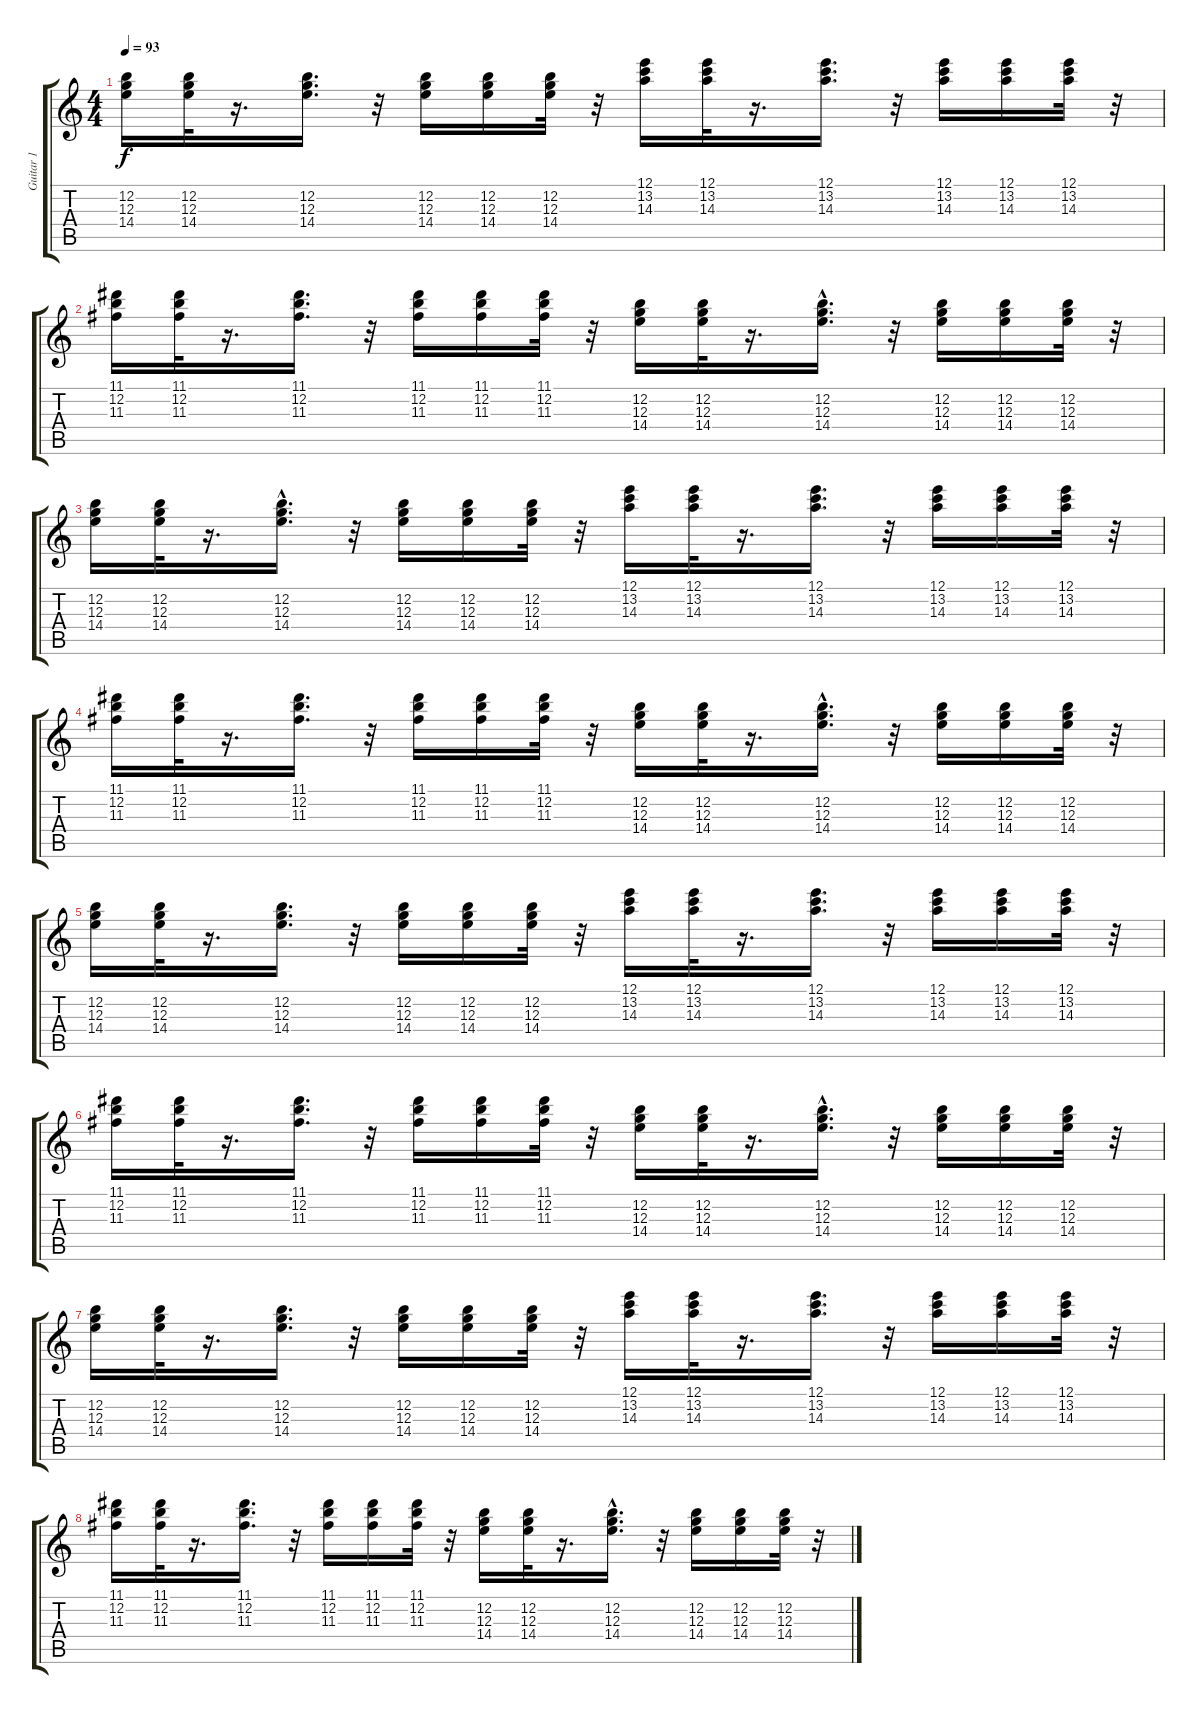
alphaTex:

\track ("Guitar 1" "Guitar 1") {instrument acousticguitarsteel}
\staff {score tabs}
\tuning (E4 B3 G3 D3 A2 E2) {hide}
\ts (4 4)
\tempo 93
\clef g2
\ks c
(12.2 12.3 14.4).16{dy f instrument acousticguitarsteel} (12.2 12.3 14.4).32 r.16{d} (12.2 12.3 14.4).16{d} r.32 (12.2 12.3 14.4).16 (12.2 12.3 14.4).16 (12.2 12.3 14.4).32 r.32 (12.1 13.2 14.3).16 (12.1 13.2 14.3).32 r.16{d} (12.1 13.2 14.3).16{d} r.32 (12.1 13.2 14.3).16 (12.1 13.2 14.3).16 (12.1 13.2 14.3).32 r.32 |
(11.1 12.2 11.3).16 (11.1 12.2 11.3).32 r.16{d} (11.1 12.2 11.3).16{d} r.32 (11.1 12.2 11.3).16 (11.1 12.2 11.3).16 (11.1 12.2 11.3).32 r.32 (12.2 12.3 14.4).16 (12.2 12.3 14.4).32 r.16{d} (12.2 12.3 14.4{hac}).16{d} r.32 (12.2 12.3 14.4).16 (12.2 12.3 14.4).16 (12.2 12.3 14.4).32 r.32 |
(12.2 12.3 14.4).16 (12.2 12.3 14.4).32 r.16{d} (12.2 12.3 14.4{hac}).16{d} r.32 (12.2 12.3 14.4).16 (12.2 12.3 14.4).16 (12.2 12.3 14.4).32 r.32 (12.1 13.2 14.3).16 (12.1 13.2 14.3).32 r.16{d} (12.1 13.2 14.3).16{d} r.32 (12.1 13.2 14.3).16 (12.1 13.2 14.3).16 (12.1 13.2 14.3).32 r.32 |
(11.1 12.2 11.3).16 (11.1 12.2 11.3).32 r.16{d} (11.1 12.2 11.3).16{d} r.32 (11.1 12.2 11.3).16 (11.1 12.2 11.3).16 (11.1 12.2 11.3).32 r.32 (12.2 12.3 14.4).16 (12.2 12.3 14.4).32 r.16{d} (12.2 12.3 14.4{hac}).16{d} r.32 (12.2 12.3 14.4).16 (12.2 12.3 14.4).16 (12.2 12.3 14.4).32 r.32 |
(12.2 12.3 14.4).16 (12.2 12.3 14.4).32 r.16{d} (12.2 12.3 14.4).16{d} r.32 (12.2 12.3 14.4).16 (12.2 12.3 14.4).16 (12.2 12.3 14.4).32 r.32 (12.1 13.2 14.3).16 (12.1 13.2 14.3).32 r.16{d} (12.1 13.2 14.3).16{d} r.32 (12.1 13.2 14.3).16 (12.1 13.2 14.3).16 (12.1 13.2 14.3).32 r.32 |
(11.1 12.2 11.3).16 (11.1 12.2 11.3).32 r.16{d} (11.1 12.2 11.3).16{d} r.32 (11.1 12.2 11.3).16 (11.1 12.2 11.3).16 (11.1 12.2 11.3).32 r.32 (12.2 12.3 14.4).16 (12.2 12.3 14.4).32 r.16{d} (12.2 12.3 14.4{hac}).16{d} r.32 (12.2 12.3 14.4).16 (12.2 12.3 14.4).16 (12.2 12.3 14.4).32 r.32 |
(12.2 12.3 14.4).16 (12.2 12.3 14.4).32 r.16{d} (12.2 12.3 14.4).16{d} r.32 (12.2 12.3 14.4).16 (12.2 12.3 14.4).16 (12.2 12.3 14.4).32 r.32 (12.1 13.2 14.3).16 (12.1 13.2 14.3).32 r.16{d} (12.1 13.2 14.3).16{d} r.32 (12.1 13.2 14.3).16 (12.1 13.2 14.3).16 (12.1 13.2 14.3).32 r.32 |
(11.1 12.2 11.3).16 (11.1 12.2 11.3).32 r.16{d} (11.1 12.2 11.3).16{d} r.32 (11.1 12.2 11.3).16 (11.1 12.2 11.3).16 (11.1 12.2 11.3).32 r.32 (12.2 12.3 14.4).16 (12.2 12.3 14.4).32 r.16{d} (12.2 12.3 14.4{hac}).16{d} r.32 (12.2 12.3 14.4).16 (12.2 12.3 14.4).16 (12.2 12.3 14.4).32 r.32
